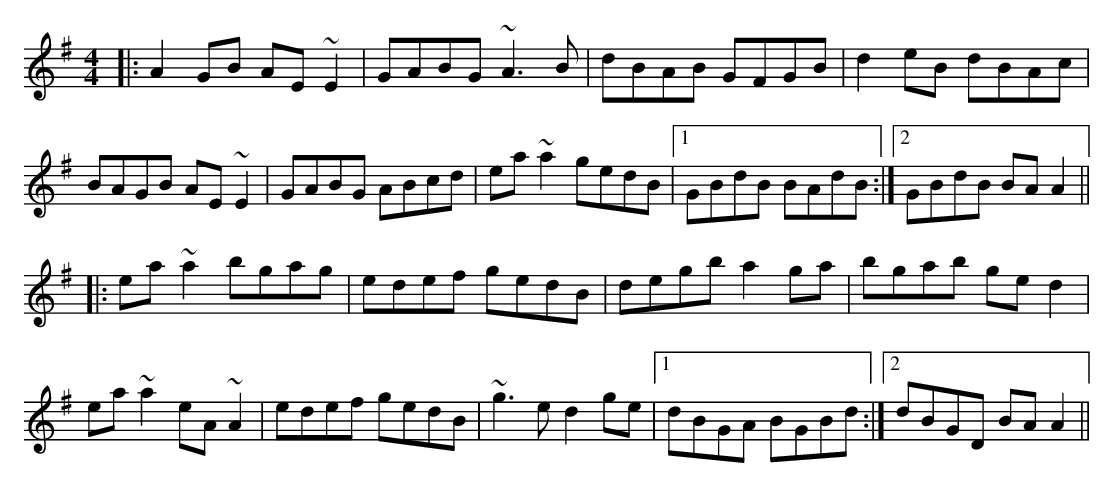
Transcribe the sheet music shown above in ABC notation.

X:1
M:4/4
K:Ador
|:A2GB AE~E2|GABG ~A3B|dBAB GFGB|d2eB dBAc|
BAGB AE~E2|GABG ABcd|ea~a2 gedB|1 GBdB BAdB:|2 GBdB BAA2||
|:ea~a2 bgag|edef gedB|degb a2ga|bgab ged2|
ea~a2 eA~A2|edef gedB|~g3e d2ge|1 dBGA BGBd:|2 dBGD BAA2||
